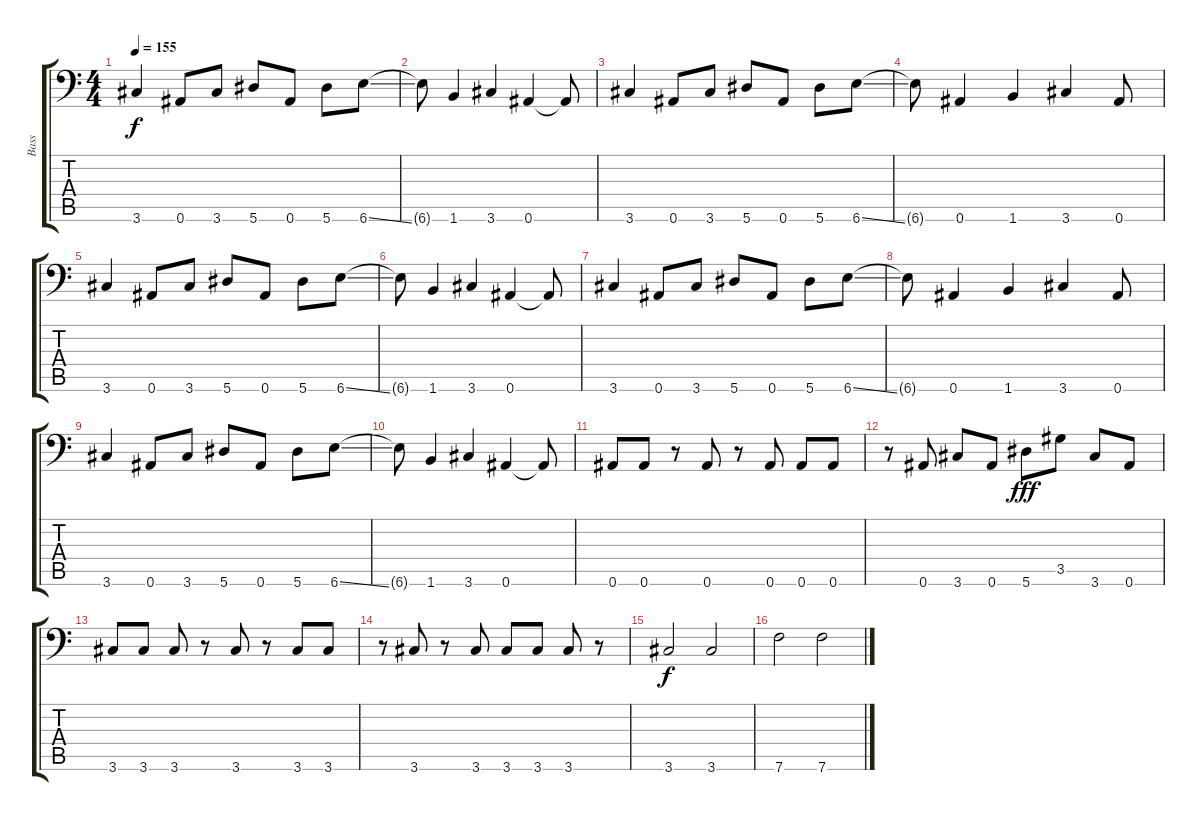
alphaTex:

\track ("Bass" "Bass") {instrument electricbassfinger}
\staff {score tabs}
\tuning (C4 G3 Eb3 Bb2 F2 Bb1) {hide}
\ts (4 4)
\tempo 155
\clef f4
\ks c
3.6.4{dy f} 0.6.8 3.6.8 5.6.8 0.6.8 5.6.8 6.6{ss}.8 |
6.6{t}.8 1.6.4 3.6.4 0.6.4 0.6{t}.8 |
3.6.4 0.6.8 3.6.8 5.6.8 0.6.8 5.6.8 6.6{ss}.8 |
6.6{t}.8 0.6.4 1.6.4 3.6.4 0.6.8 |
3.6.4 0.6.8 3.6.8 5.6.8 0.6.8 5.6.8 6.6{ss}.8 |
6.6{t}.8 1.6.4 3.6.4 0.6.4 0.6{t}.8 |
3.6.4 0.6.8 3.6.8 5.6.8 0.6.8 5.6.8 6.6{ss}.8 |
6.6{t}.8 0.6.4 1.6.4 3.6.4 0.6.8 |
3.6.4 0.6.8 3.6.8 5.6.8 0.6.8 5.6.8 6.6{ss}.8 |
6.6{t}.8 1.6.4 3.6.4 0.6.4 0.6{t}.8 |
0.6.8 0.6.8 r.8 0.6.8 r.8 0.6.8 0.6.8 0.6.8 |
r.8 0.6.8 3.6.8 0.6.8 5.6.8{dy fff} 3.5.8 3.6.8 0.6.8 |
3.6.8 3.6.8 3.6.8 r.8 3.6.8 r.8 3.6.8 3.6.8 |
r.8 3.6.8 r.8 3.6.8 3.6.8 3.6.8 3.6.8 r.8 |
3.6.2{dy f} 3.6.2 |
7.6.2 7.6{ss}.2
